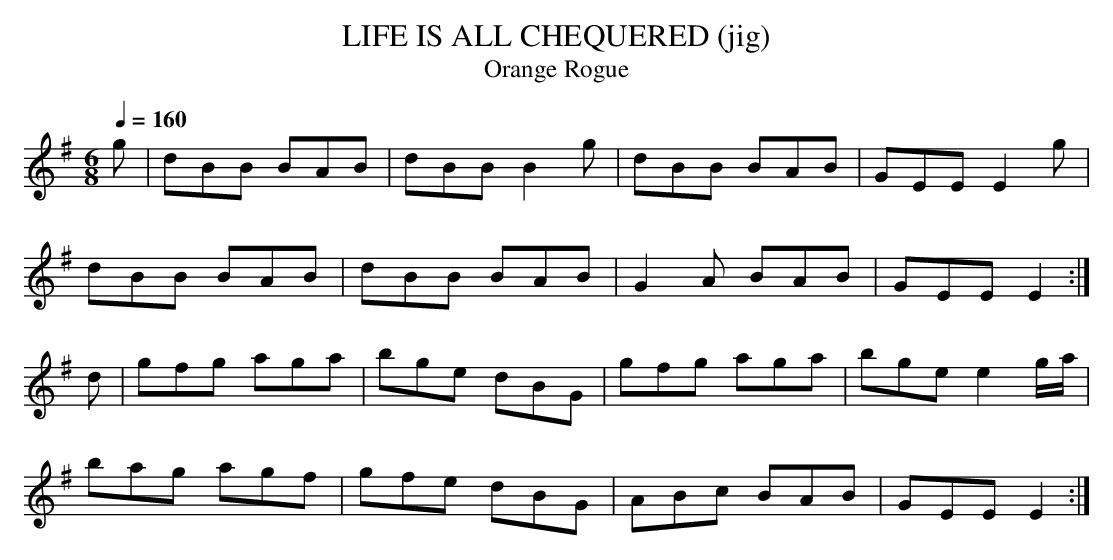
X:1
T:LIFE IS ALL CHEQUERED (jig)
T:Orange Rogue
M:6/8
L:1/8
Q:1/4=160
K:G
g|dBB BAB|dBB B2g|dBB BAB|GEE E2g|
dBB BAB|dBB BAB|G2A BAB|GEE E2:|
d|gfg aga|bge dBG|gfg aga|bge e2g/a/|
bag agf|gfe dBG|ABc BAB|GEE E2:|
